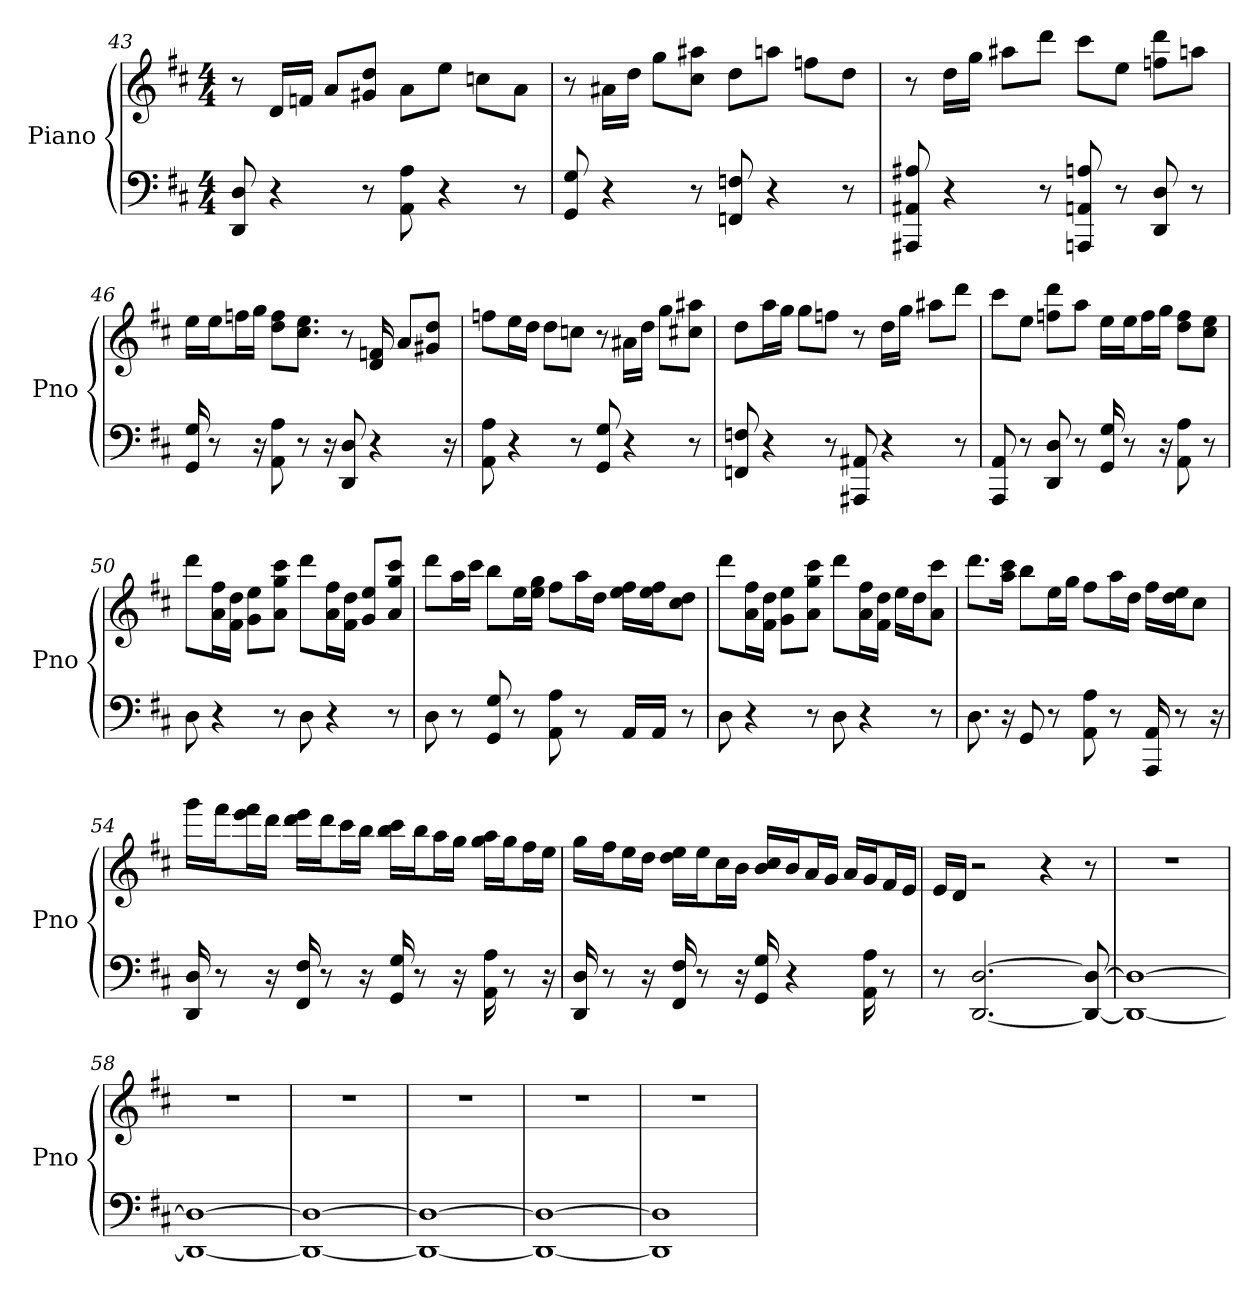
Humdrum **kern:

**kern	**kern
*part1	*part1
*staff2	*staff1
*I"Piano	*
*I'Pno	*
*clefF4	*clefG2
*k[f#c#]	*k[f#c#]
*D:	*D:
*M4/4	*M4/4
=43	=43
8D 8DD	8r
4r	16d/LL
.	16f/JJ
.	8a/L
8r	8dd/ 8g#/J
8AA 8A	8a\L
4r	8ee\J
.	8cc\L
8r	8a\J
=44	=44
8G 8GG	8r
4r	16a#\LL
.	16dd\JJ
.	8gg\L
8r	8aa#\ 8cc#\J
8F 8FF	8dd\L
4r	8aa\J
.	8ff\L
8r	8dd\J
=45	=45
8AAA# 8AA# 8A#	8r
4r	16dd\LL
.	16gg\JJ
.	8aa#\L
8r	8ddd\J
8A 8AA 8AAA	8ccc#\L
8r	8ee\J
8D 8DD	8ddd\ 8ff\L
8r	8aa\J
=46	=46
16GG 16G	16ee\LL
8r	16ee\J
.	16ff\L
16r	16gg\JJ
8A 8AA	8ff\ 8dd\L
8r	8.ee\ 8.cc#\J
16r	.
8D 8DD	8r
4r	16d 16f
.	8a/L
.	8dd/ 8g#/J
16r	.
=47	=47
8A 8AA	8ff\L
4r	16ee\L
.	16dd\JJ
.	8dd\L
8r	8cc\J
8GG 8G	8r
4r	16a#\LL
.	16dd\JJ
.	8gg\L
8r	8cc#\ 8aa#\J
=48	=48
8F 8FF	8dd\L
4r	16aa\L
.	16gg\JJ
.	8gg\L
8r	8ff\J
8AAA# 8AA#	8r
4r	16dd\LL
.	16gg\JJ
.	8aa#\L
8r	8ddd\J
=49	=49
8AA 8AAA	8ccc#\L
8r	8ee\J
8D 8DD	8ddd\ 8ff\L
8r	8aa\J
16GG 16G	16ee\LL
8r	16ee\J
.	16ff\L
16r	16gg\JJ
8A 8AA	8ff\ 8dd\L
8r	8ee\ 8cc#\J
=50	=50
8D	8ddd\L
4r	16a\ 16ff#\L
.	16dd\ 16f#\JJ
.	8g\ 8ee\L
8r	8a\ 8ccc#\ 8gg\J
8D	8ddd\L
4r	16a\ 16ff#\L
.	16dd\ 16f#\JJ
.	8g/ 8ee/L
8r	8ccc#/ 8gg/ 8a/J
=51	=51
8D	8ddd\L
8r	16aa\L
.	16ccc#\JJ
8GG 8G	8bb\L
8r	16ee\L
.	16gg\ 16ee\JJ
8A 8AA	8ff#\L
8r	16aa\L
.	16dd\JJ
16AA/LL	16ff#\ 16ee\LL
16AA/JJ	16ee\ 16ff#\J
8r	8dd\ 8cc#\J
=52	=52
8D	8ddd\L
4r	16ff#\ 16a\L
.	16f#\ 16dd\JJ
.	8ee\ 8g\L
8r	8ccc#\ 8a\ 8gg\J
8D	8ddd\L
4r	16ff#\ 16a\L
.	16dd\ 16f#\JJ
.	16ee\LL
.	16dd\J
8r	8ccc#\ 8a\J
=53	=53
8.D	8.ddd\L
16r	16aa\ 16ccc#\Jk
8GG	8bb\L
8r	16ee\L
.	16gg\JJ
8AA 8A	8ff#\L
8r	16aa\L
.	16dd\JJ
16AAA 16AA	16ff#\LL
8r	16ee\ 16dd\J
.	8cc#\J
16r	.
=54	=54
16DD 16D	16ggg\LL
8r	16fff#\J
.	16fff#\ 16eee\L
16r	16ddd\JJ
16F# 16FF#	16eee\ 16ddd\LL
8r	16ddd\J
.	16ccc#\L
16r	16bb\JJ
16G 16GG	16ccc#\ 16bb\LL
8r	16bb\J
.	16aa\L
16r	16gg\JJ
16AA 16A	16aa\ 16gg\LL
8r	16gg\J
.	16ff#\L
16r	16ee\JJ
=55	=55
16D 16DD	16gg\LL
8r	16ff#\J
.	16ee\L
16r	16dd\JJ
16F# 16FF#	16ee\ 16dd\LL
8r	16ee\J
.	16cc#\L
16r	16b\JJ
16G 16GG	16cc#/ 16b/LL
4r	16b/J
.	16a/L
.	16g/JJ
.	16a/LL
16AA 16A	16g/J
8r	16f#/L
.	16e/JJ
=56	=56
8r	16e/LL
.	16d/JJ
[2.D [2.DD	2r
.	4r
8D_ 8DD_	8r
=57	=57
1D_ 1DD_	1r
=58	=58
1D_ 1DD_	1r
=59	=59
1D_ 1DD_	1r
=60	=60
1D_ 1DD_	1r
=61	=61
1D_ 1DD_	1r
=62	=62
1D] 1DD]	1r
=	=
*-	*-
